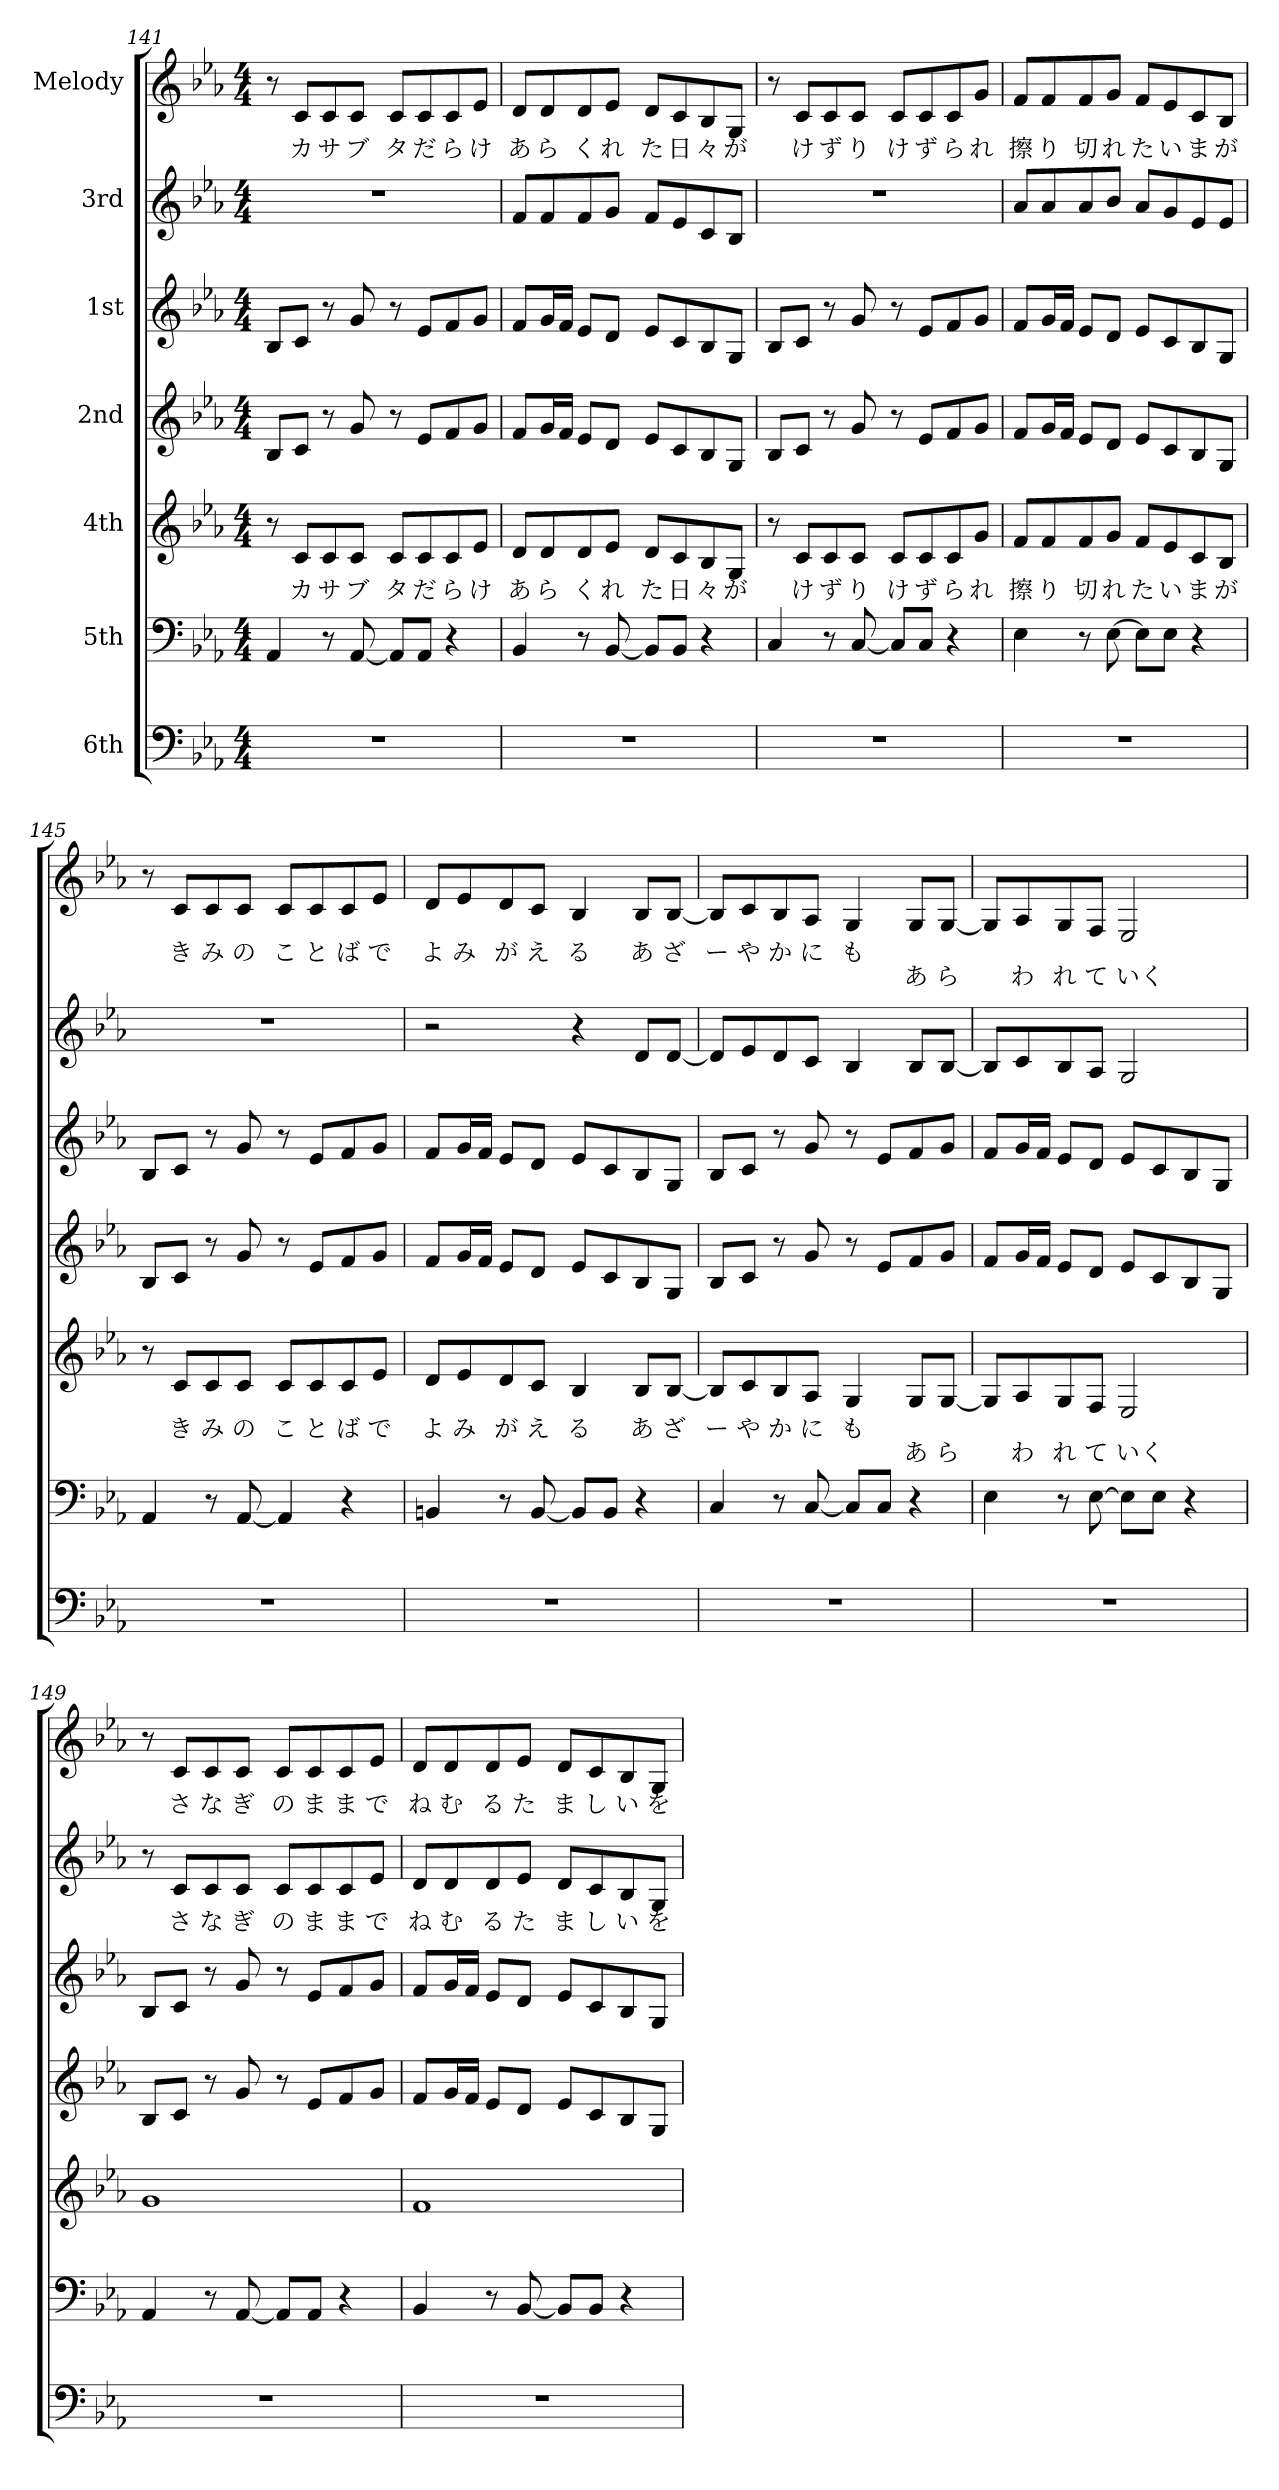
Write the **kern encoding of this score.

**kern	**kern	**kern	**text	**text	**kern	**kern	**kern	**text	**kern	**text	**text
*part7	*part6	*part5	*part5	*part5	*part4	*part3	*part2	*part2	*part1	*part1	*part1
*staff7	*staff6	*staff5	*staff5	*staff5	*staff4	*staff3	*staff2	*staff2	*staff1	*staff1	*staff1
*I"6th	*I"5th	*I"4th	*	*	*I"2nd	*I"1st	*I"3rd	*	*I"Melody	*	*
*clefF4	*clefF4	*clefG2	*	*	*clefG2	*clefG2	*clefG2	*	*clefG2	*	*
*k[b-e-a-]	*k[b-e-a-]	*k[b-e-a-]	*	*	*k[b-e-a-]	*k[b-e-a-]	*k[b-e-a-]	*	*k[b-e-a-]	*	*
*M4/4	*M4/4	*M4/4	*	*	*M4/4	*M4/4	*M4/4	*	*M4/4	*	*
=141	=141	=141	=141	=141	=141	=141	=141	=141	=141	=141	=141
1r	4AA-	8r	.	.	8B-L	8B-L	1r	.	8r	.	.
.	.	8cL	カ	.	8cJ	8cJ	.	.	8cL	カ	.
.	8r	8c	サ	.	8r	8r	.	.	8c	サ	.
.	[8AA-	8cJ	ブ	.	8g	8g	.	.	8cJ	ブ	.
.	8AA-L]	8cL	タ	.	8r	8r	.	.	8cL	タ	.
.	8AA-J	8c	だ	.	8e-L	8e-L	.	.	8c	だ	.
.	4r	8c	ら	.	8f	8f	.	.	8c	ら	.
.	.	8e-J	け	.	8gJ	8gJ	.	.	8e-J	け	.
=142	=142	=142	=142	=142	=142	=142	=142	=142	=142	=142	=142
1r	4BB-	8dL	あ	.	8fL	8fL	8fL	.	8dL	あ	.
.	.	8d	ら	.	16gL	16gL	8f	.	8d	ら	.
.	.	.	.	.	16fJJ	16fJJ	.	.	.	.	.
.	8r	8d	く	.	8e-L	8e-L	8f	.	8d	く	.
.	[8BB-	8e-J	れ	.	8dJ	8dJ	8gJ	.	8e-J	れ	.
.	8BB-L]	8dL	た	.	8e-L	8e-L	8fL	.	8dL	た	.
.	8BB-J	8c	日	.	8c	8c	8e-	.	8c	日	.
.	4r	8B-	々	.	8B-	8B-	8c	.	8B-	々	.
.	.	8GJ	が	.	8GJ	8GJ	8B-J	.	8GJ	が	.
=143	=143	=143	=143	=143	=143	=143	=143	=143	=143	=143	=143
1r	4C	8r	.	.	8B-L	8B-L	1r	.	8r	.	.
.	.	8cL	け	.	8cJ	8cJ	.	.	8cL	け	.
.	8r	8c	ず	.	8r	8r	.	.	8c	ず	.
.	[8C	8cJ	り	.	8g	8g	.	.	8cJ	り	.
.	8CL]	8cL	け	.	8r	8r	.	.	8cL	け	.
.	8CJ	8c	ず	.	8e-L	8e-L	.	.	8c	ず	.
.	4r	8c	ら	.	8f	8f	.	.	8c	ら	.
.	.	8gJ	れ	.	8gJ	8gJ	.	.	8gJ	れ	.
=144	=144	=144	=144	=144	=144	=144	=144	=144	=144	=144	=144
1r	4E-	8fL	擦	.	8fL	8fL	8a-L	.	8fL	擦	.
.	.	8f	り	.	16gL	16gL	8a-	.	8f	り	.
.	.	.	.	.	16fJJ	16fJJ	.	.	.	.	.
.	8r	8f	切	.	8e-L	8e-L	8a-	.	8f	切	.
.	[8E-	8gJ	れ	.	8dJ	8dJ	8b-J	.	8gJ	れ	.
.	8E-L]	8fL	た	.	8e-L	8e-L	8a-L	.	8fL	た	.
.	8E-J	8e-	い	.	8c	8c	8g	.	8e-	い	.
.	4r	8c	ま	.	8B-	8B-	8e-	.	8c	ま	.
.	.	8B-J	が	.	8GJ	8GJ	8e-J	.	8B-J	が	.
=145	=145	=145	=145	=145	=145	=145	=145	=145	=145	=145	=145
1r	4AA-	8r	.	.	8B-L	8B-L	1r	.	8r	.	.
.	.	8cL	き	.	8cJ	8cJ	.	.	8cL	き	.
.	8r	8c	み	.	8r	8r	.	.	8c	み	.
.	[8AA-	8cJ	の	.	8g	8g	.	.	8cJ	の	.
.	4AA-]	8cL	こ	.	8r	8r	.	.	8cL	こ	.
.	.	8c	と	.	8e-L	8e-L	.	.	8c	と	.
.	4r	8c	ば	.	8f	8f	.	.	8c	ば	.
.	.	8e-J	で	.	8gJ	8gJ	.	.	8e-J	で	.
=146	=146	=146	=146	=146	=146	=146	=146	=146	=146	=146	=146
1r	4BBn	8dL	よ	.	8fL	8fL	2r	.	8dL	よ	.
.	.	8e-	み	.	16gL	16gL	.	.	8e-	み	.
.	.	.	.	.	16fJJ	16fJJ	.	.	.	.	.
.	8r	8d	が	.	8e-L	8e-L	.	.	8d	が	.
.	[8BB	8cJ	え	.	8dJ	8dJ	.	.	8cJ	え	.
.	8BBL]	4B-	る	.	8e-L	8e-L	4r	.	4B-	る	.
.	8BBJ	.	.	.	8c	8c	.	.	.	.	.
.	4r	8B-L	あ	.	8B-	8B-	8dL	.	8B-L	あ	.
.	.	[8B-J	ざ	.	8GJ	8GJ	[8dJ	.	[8B-J	ざ	.
=147	=147	=147	=147	=147	=147	=147	=147	=147	=147	=147	=147
1r	4C	8B-L]	ー	.	8B-L	8B-L	8dL]	.	8B-L]	ー	.
.	.	8c	や	.	8cJ	8cJ	8e-	.	8c	や	.
.	8r	8B-	か	.	8r	8r	8d	.	8B-	か	.
.	[8C	8A-J	に	.	8g	8g	8cJ	.	8A-J	に	.
.	8CL]	4G	も	.	8r	8r	4B-	.	4G	も	.
.	8CJ	.	.	.	8e-L	8e-L	.	.	.	.	.
.	4r	8GL	.	あ	8f	8f	8B-L	.	8GL	.	あ
.	.	[8GJ	.	ら	8gJ	8gJ	[8B-J	.	[8GJ	.	ら
=148	=148	=148	=148	=148	=148	=148	=148	=148	=148	=148	=148
1r	4E-	8GL]	.	.	8fL	8fL	8B-L]	.	8GL]	.	.
.	.	8A-	.	わ	16gL	16gL	8c	.	8A-	.	わ
.	.	.	.	.	16fJJ	16fJJ	.	.	.	.	.
.	8r	8G	.	れ	8e-L	8e-L	8B-	.	8G	.	れ
.	[8E-	8FJ	.	て	8dJ	8dJ	8A-J	.	8FJ	.	て
.	8E-L]	2E-	.	いく	8e-L	8e-L	2G	.	2E-	.	いく
.	8E-J	.	.	.	8c	8c	.	.	.	.	.
.	4r	.	.	.	8B-	8B-	.	.	.	.	.
.	.	.	.	.	8GJ	8GJ	.	.	.	.	.
=149	=149	=149	=149	=149	=149	=149	=149	=149	=149	=149	=149
1r	4AA-	1g	.	.	8B-L	8B-L	8r	.	8r	.	.
.	.	.	.	.	8cJ	8cJ	8cL	さ	8cL	さ	.
.	8r	.	.	.	8r	8r	8c	な	8c	な	.
.	[8AA-	.	.	.	8g	8g	8cJ	ぎ	8cJ	ぎ	.
.	8AA-L]	.	.	.	8r	8r	8cL	の	8cL	の	.
.	8AA-J	.	.	.	8e-L	8e-L	8c	ま	8c	ま	.
.	4r	.	.	.	8f	8f	8c	ま	8c	ま	.
.	.	.	.	.	8gJ	8gJ	8e-J	で	8e-J	で	.
=150	=150	=150	=150	=150	=150	=150	=150	=150	=150	=150	=150
1r	4BB-	1f	.	.	8fL	8fL	8dL	ね	8dL	ね	.
.	.	.	.	.	16gL	16gL	8d	む	8d	む	.
.	.	.	.	.	16fJJ	16fJJ	.	.	.	.	.
.	8r	.	.	.	8e-L	8e-L	8d	る	8d	る	.
.	[8BB-	.	.	.	8dJ	8dJ	8e-J	た	8e-J	た	.
.	8BB-L]	.	.	.	8e-L	8e-L	8dL	ま	8dL	ま	.
.	8BB-J	.	.	.	8c	8c	8c	し	8c	し	.
.	4r	.	.	.	8B-	8B-	8B-	い	8B-	い	.
.	.	.	.	.	8GJ	8GJ	8GJ	を	8GJ	を	.
=	=	=	=	=	=	=	=	=	=	=	=
*-	*-	*-	*-	*-	*-	*-	*-	*-	*-	*-	*-
